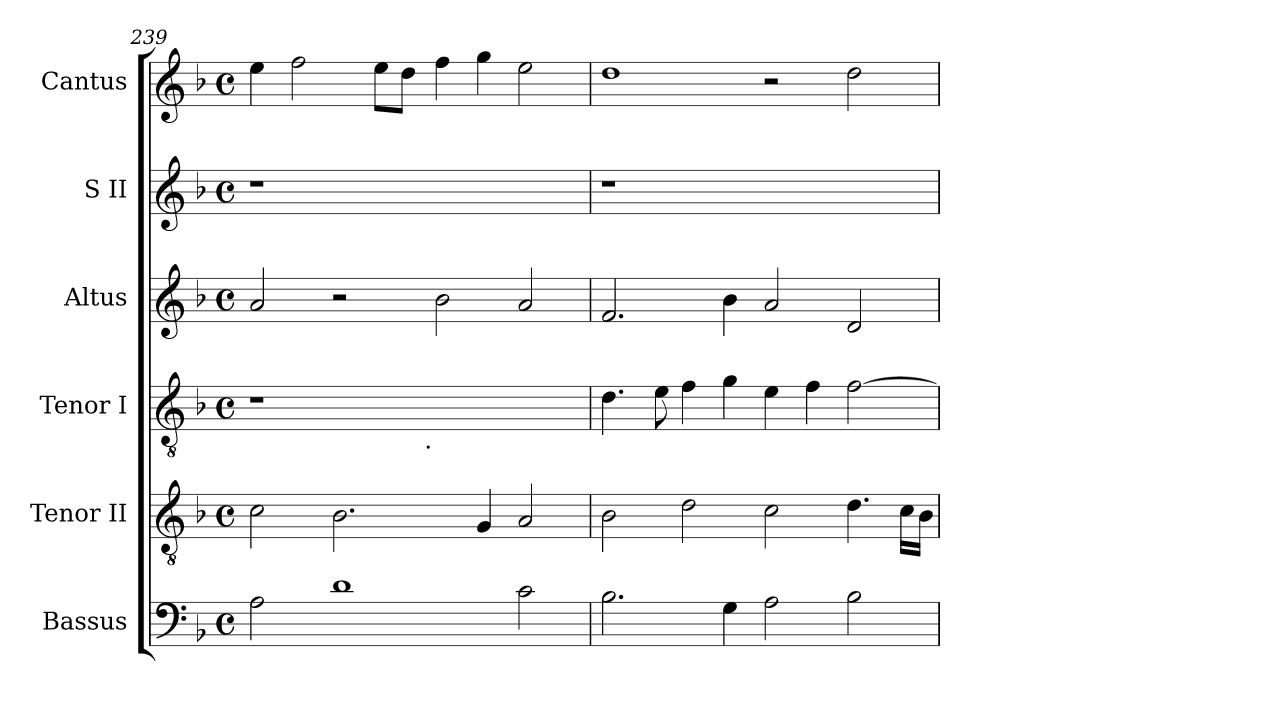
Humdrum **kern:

**kern	**kern	**kern	**kern	**kern	**kern
*part6	*part5	*part4	*part3	*part2	*part1
*staff6	*staff5	*staff4	*staff3	*staff2	*staff1
*I"Bassus	*I"Tenor II	*I"Tenor I	*I"Altus	*I"S II	*I"Cantus
*I'B	*I'T II	*I'T I	*I'A	*	*
!!LO:LB:g=z
*clefF4	*clefGv2	*clefGv2	*clefG2	*clefG2	*clefG2
*k[b-]	*k[b-]	*k[b-]	*k[b-]	*k[b-]	*k[b-]
*F:	*F:	*F:	*F:	*F:	*F:
*M4/4	*M4/4	*M4/4	*M4/4	*M4/4	*M4/4
*met(c)	*met(c)	*met(c)	*met(c)	*met(c)	*met(c)
=239	=239	=239	=239	=239	=239
*	*	*^	*	*	*
2A\	2c\	1r	2ryy	2a/	1r	4ee\
.	.	.	.	.	.	2ff\
1d	2.B-\	.	4...ryy	2r	.	.
.	.	.	.	.	.	8ee\L
.	.	.	.	.	.	8dd\J
!	!	!	!LO:TX:b:t=.	!	!	!
.	.	.	1ryy	.	.	.
.	.	1ryy	.	2b-\	1ryy	4ff\
.	4G/	.	.	.	.	4gg\
2c\	2A/	.	.	2a/	.	2ee\
.	.	.	32ryy	.	.	.
*	*	*v	*v	*	*	*
=240	=240	=240	=240	=240	=240
2.B-\	2B-\	4.d\	2.f/	1r	1dd
.	.	8e\	.	.	.
.	2d\	4f\	.	.	.
4G\	.	4g\	4b-\	.	.
2A\	2c\	4e\	2a/	1ryy	2r
.	.	4f\	.	.	.
2B-\	4.d\	[>2f\	2d/	.	2dd\
.	16c\LL	.	.	.	.
.	16B-\JJ	.	.	.	.
=	=	=	=	=	=
*-	*-	*-	*-	*-	*-
